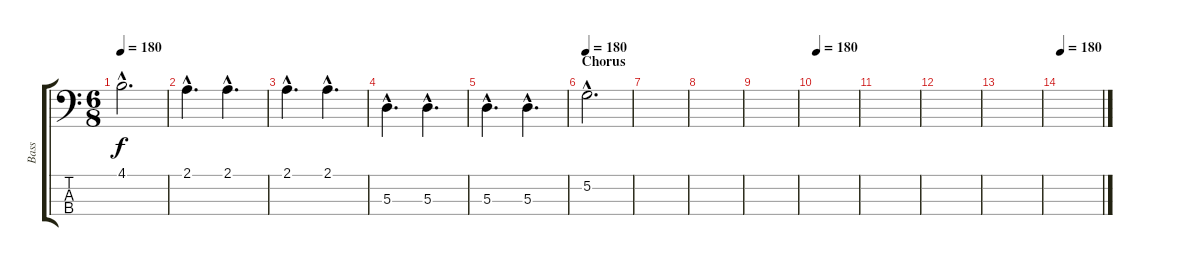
\track ("Bass" "Bass") {instrument electricbassfinger}
\staff {score tabs}
\tuning (G2 D2 A1 E1) {hide}
\ts (6 8)
\tempo 180
\clef f4
\ks c
4.1{hac}.2{d dy f} |
2.1{hac}.4{d} 2.1{hac}.4{d} |
2.1{hac}.4{d} 2.1{hac}.4{d} |
5.3{hac}.4{d} 5.3{hac}.4{d} |
5.3{hac}.4{d} 5.3{hac}.4{d} |
\section ("" "Chorus")
\tempo 180
5.2{hac}.2{d} |
|
|
|
\tempo 180
|
|
|
|
\tempo 180
